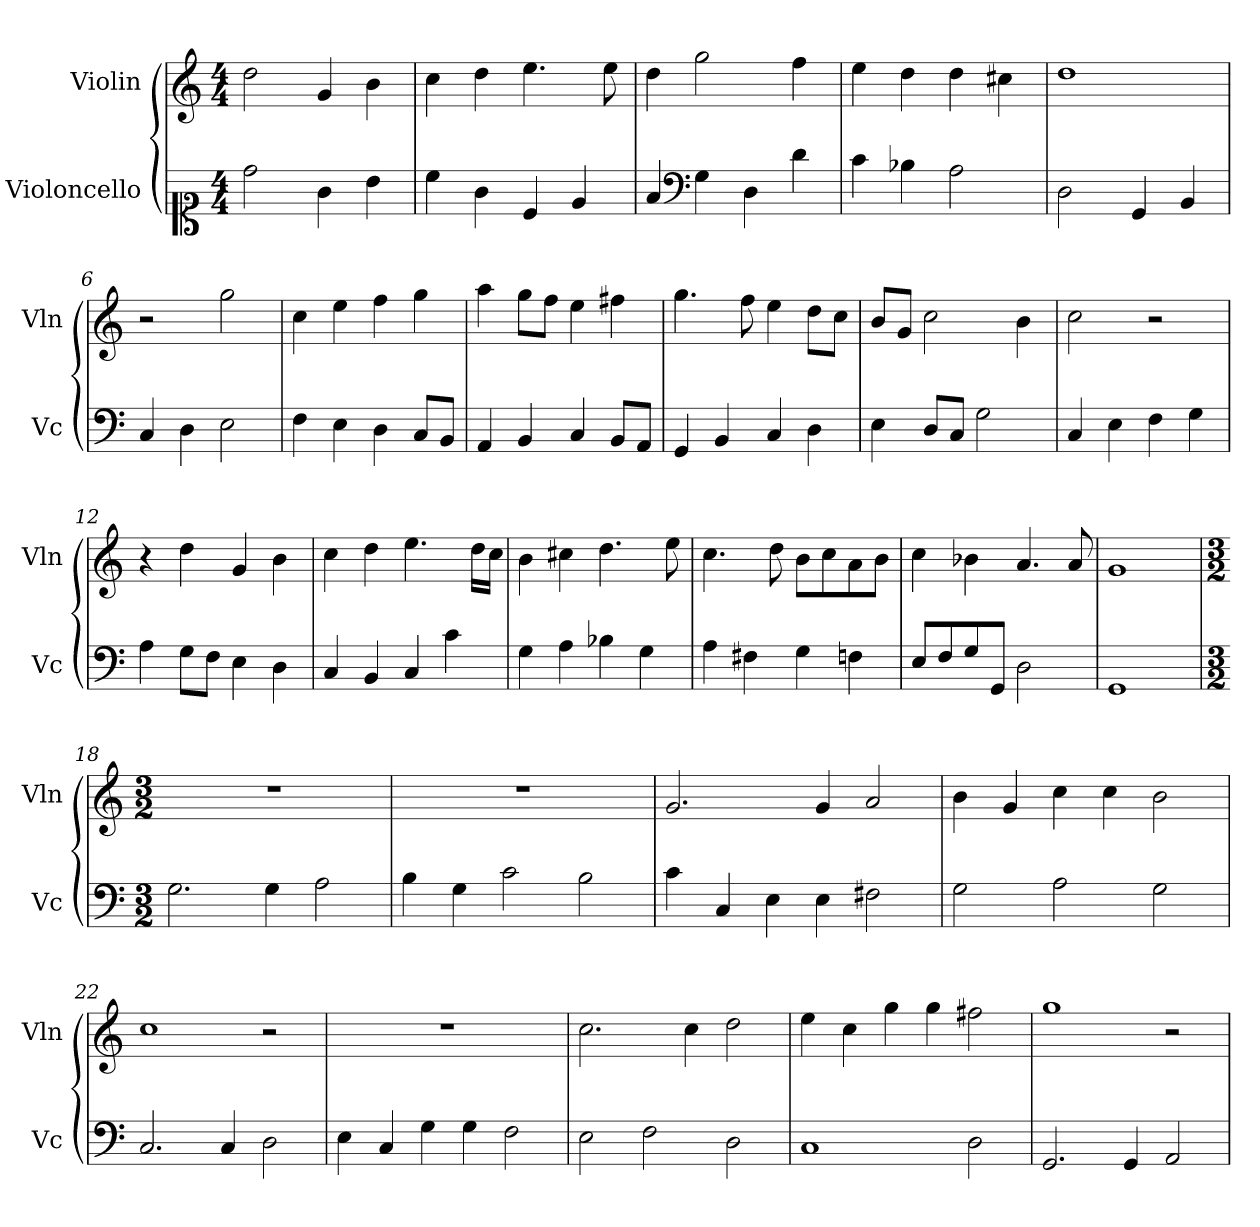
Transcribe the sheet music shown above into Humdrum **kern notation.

**kern	**kern
*part2	*part1
*staff2	*staff1
*I"Violoncello	*I"Violin
*I'Vc	*I'Vln
*clefC1	*clefG2
*k[]	*k[]
*M4/4	*M4/4
*MM120	*MM120
=1	=1
2dd\	2dd\
4g\	4g/
4b\	4b\
=2	=2
4cc\	4cc\
4g\	4dd\
4c/	4.ee\
4e/	.
.	8ee\
=3	=3
4f/	4dd\
*clefF4	*
4G\	2gg\
4D\	.
4d\	4ff\
=4	=4
4c\	4ee\
4B-X\	4dd\
2A\	4dd\
.	4cc#X\
=5	=5
2D\	1dd
4GG/	.
4BB/	.
=6	=6
4C/	2r
4D\	.
2E\	2gg\
=7	=7
4F\	4cc\
4E\	4ee\
4D\	4ff\
8C/L	4gg\
8BB/J	.
=8	=8
4AA/	4aa\
4BB/	8gg\L
.	8ff\J
4C/	4ee\
8BB/L	4ff#X\
8AA/J	.
=9	=9
4GG/	4.gg\
4BB/	.
.	8ff\
4C/	4ee\
4D\	8dd\L
.	8cc\J
=10	=10
4E\	8b/L
.	8g/J
8D/L	2cc\
8C/J	.
2G\	.
.	4b\
=11	=11
4C/	2cc\
4E\	.
4F\	2r
4G\	.
=12	=12
4A\	4r
8G\L	4dd\
8F\J	.
4E\	4g/
4D\	4b\
=13	=13
4C/	4cc\
4BB/	4dd\
4C/	4.ee\
4c\	.
.	16dd\LL
.	16cc\JJ
=14	=14
4G\	4b\
4A\	4cc#X\
4B-X\	4.dd\
4G\	.
.	8ee\
=15	=15
4A\	4.cc\
4F#X\	.
.	8dd\
4G\	8b\L
.	8cc\
4Fn\	8a\
.	8b\J
=16	=16
8E/L	4cc\
8F/	.
8G/	4b-X\
8GG/J	.
2D\	4.a/
.	8a/
=17	=17
1GG	1g
=18	=18
*M3/2	*M3/2
2.G\	1.r
4G\	.
2A\	.
=19	=19
4B\	1.r
4G\	.
2c\	.
2B\	.
=20	=20
4c\	2.g/
4C/	.
4E\	.
4E\	4g/
2F#X\	2a/
=21	=21
2G\	4b\
.	4g/
2A\	4cc\
.	4cc\
2G\	2b\
=22	=22
2.C/	1cc
4C/	.
2D\	2r
=23	=23
4E\	1.r
4C/	.
4G\	.
4G\	.
2F\	.
=24	=24
2E\	2.cc\
2F\	.
.	4cc\
2D\	2dd\
=25	=25
1C	4ee\
.	4cc\
.	4gg\
.	4gg\
2D\	2ff#X\
=26	=26
2.GG/	1gg
4GG/	.
2AA/	2r
=	=
*-	*-
